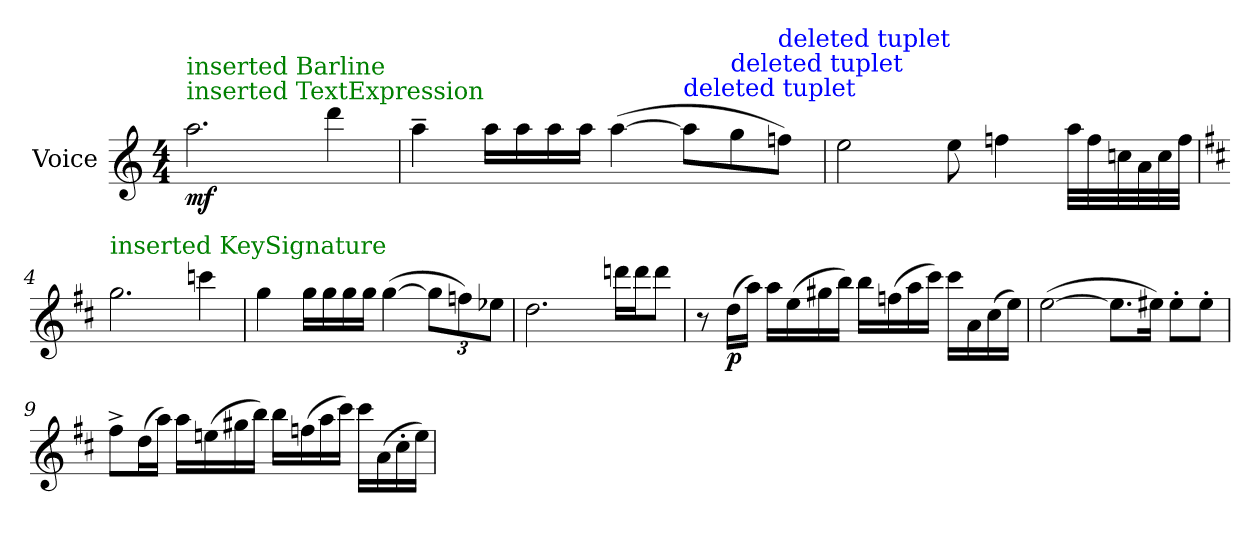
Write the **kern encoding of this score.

**kern	**dynam
*part1	*part1
*staff1	*staff1
*I"Voice	*
*I'Voice	*
*clefG2	*
*M4/4	*
=1	=1
!LO:TX:color=#008000:t=inserted TextExpression	!
!LO:TX:color=#008000:t=inserted Barline	!
!	!LO:DY:b
2.aa\	mf
4ddd\	.
=2	=2
4aa~>\	.
16aa\LL	.
16aa\	.
16aa\	.
16aa\JJ	.
(>[>4aa\	.
!LO:TX:color=#0000FF:t=deleted tuplet	!
8aai\L]	.
!LO:TX:color=#0000FF:t=deleted tuplet	!
8ggi\	.
!LO:TX:color=#0000FF:t=deleted tuplet	!
8ffni\J)	.
=3	=3
2ee\	.
8ee\	.
4ffn\	.
32aa\LLL	.
32ff\	.
32ccn\	.
32a\	.
32cc\	.
32ff\JJJ	.
!!LO:LB:g=z
=4	=4
*k[f#c#]	*
!LO:TX:color=#008000:t=inserted KeySignature	!
2.gg\	.
4cccn\	.
=5	=5
4gg\	.
16gg\LL	.
16gg\	.
16gg\	.
16gg\JJ	.
(>[>4gg\	.
12gg\L]	.
12ffn\)	.
12ee-X\J	.
=6	=6
2.dd\	.
16dddn\LL	.
16ddd\J	.
8ddd\J	.
!!LO:LB:g=z
=7	=7
8r	.
!	!LO:DY:b
(>16dd\LL	p
16aa\JJ)	.
16aa\LL	.
(>16ee\	.
16gg#X\	.
16bb\JJ)	.
16bb\LL	.
(>16ffn\	.
16aa\	.
16ccc#\JJ)	.
16ccc#\LL	.
16a\	.
(>16cc#\	.
16ee\JJ)	.
=8	=8
(>[>2ee\	.
8.ee\L]	.
16ee#X\Jk)	.
8ee#'>\L	.
8ee#'>\J	.
=9	=9
8ff#^>\L	.
(>16dd\L	.
16aa\JJ)	.
16aa\LL	.
(>16een\	.
16gg#X\	.
16bb\JJ)	.
16bb\LL	.
(>16ffn\	.
16aa\	.
16ccc#\JJ)	.
16ccc#\LL	.
(>16a\	.
16cc#'>\	.
16ee\JJ)	.
=	=
*-	*-
